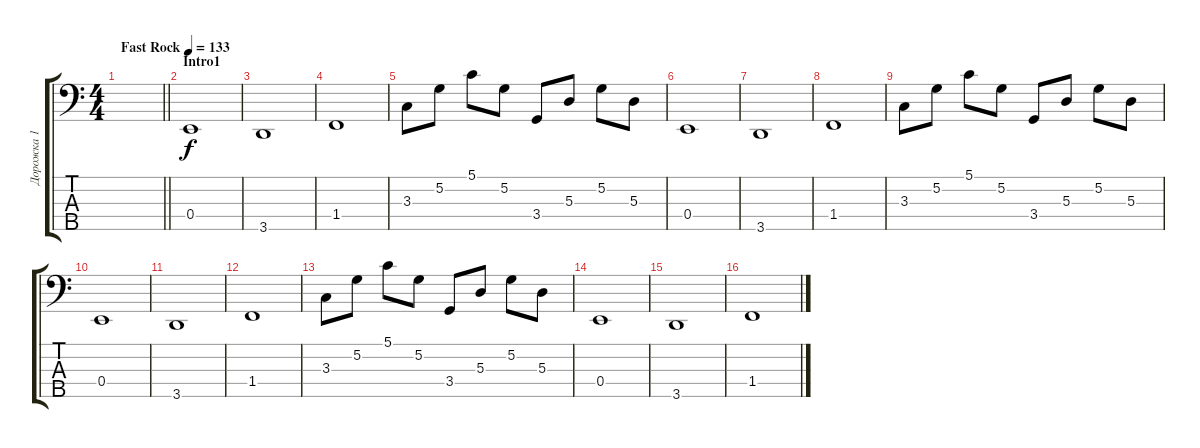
\track ("Дорожка 1" "Дорожка 1") {instrument electricbassfinger}
\staff {score tabs}
\tuning (G2 D2 A1 E1 B0) {hide}
\ts (4 4)
\tempo (133 "Fast Rock")
\clef f4
\barLineRight lightlight
\ks c
|
\section ("" "Intro1")
0.4.1 |
3.5.1 |
1.4.1 |
3.3.8 5.2.8 5.1.8 5.2.8 3.4.8 5.3.8 5.2.8 5.3.8 |
0.4.1 |
3.5.1 |
1.4.1 |
3.3.8 5.2.8 5.1.8 5.2.8 3.4.8 5.3.8 5.2.8 5.3.8 |
0.4.1 |
3.5.1 |
1.4.1 |
3.3.8 5.2.8 5.1.8 5.2.8 3.4.8 5.3.8 5.2.8 5.3.8 |
0.4.1 |
3.5.1 |
1.4.1
